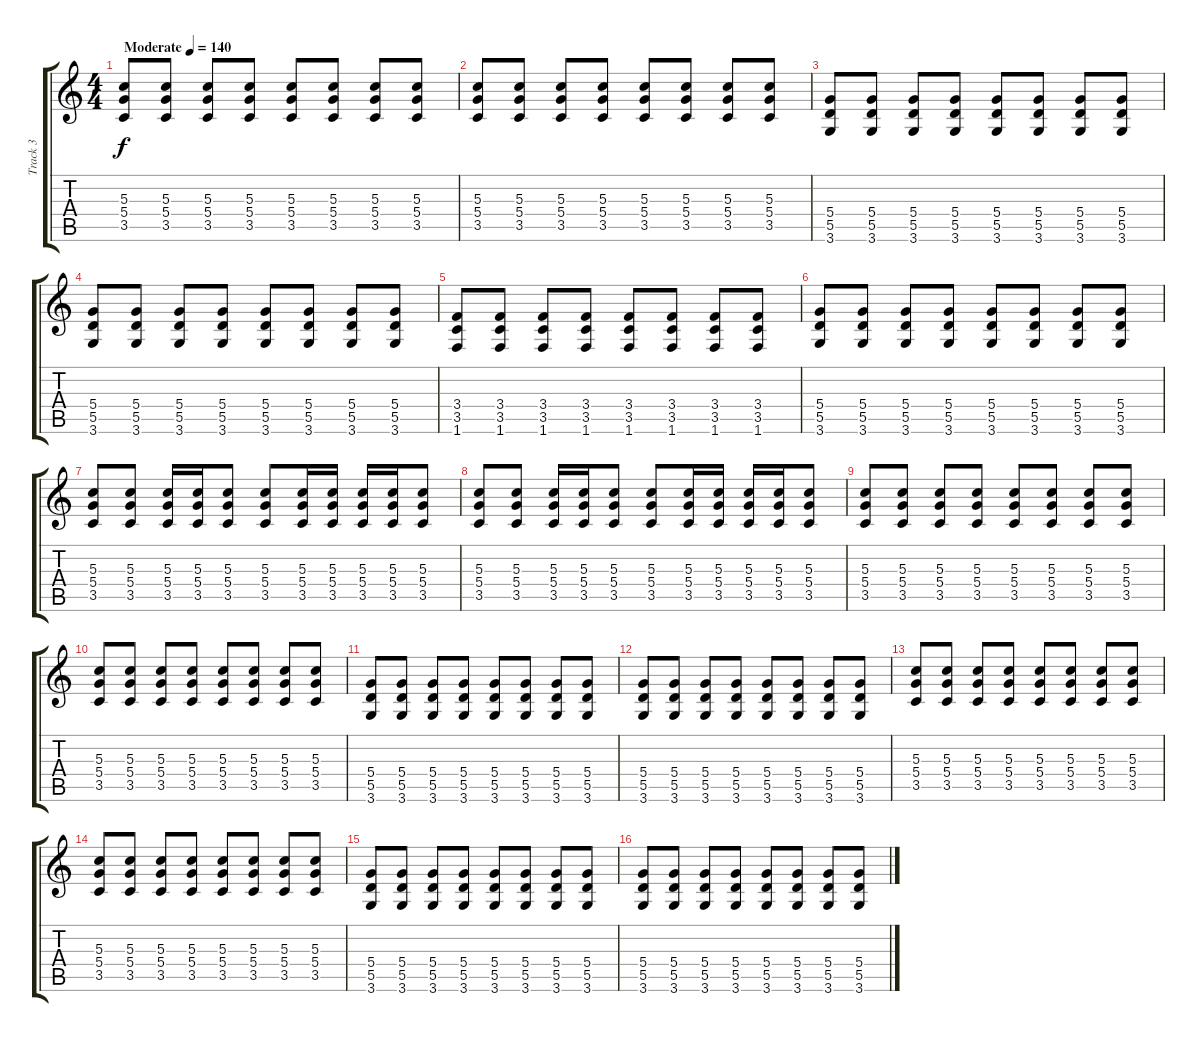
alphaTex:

\track ("Track 3" "Track 3") {instrument acousticguitarsteel}
\staff {score tabs}
\tuning (E4 B3 G3 D3 A2 E2) {hide}
\ts (4 4)
\tempo (140 "Moderate")
\clef g2
\ks c
(5.3 5.4 3.5).8{dy f instrument acousticguitarsteel} (5.3 5.4 3.5).8 (5.3 5.4 3.5).8 (5.3 5.4 3.5).8 (5.3 5.4 3.5).8 (5.3 5.4 3.5).8 (5.3 5.4 3.5).8 (5.3 5.4 3.5).8 |
(5.3 5.4 3.5).8 (5.3 5.4 3.5).8 (5.3 5.4 3.5).8 (5.3 5.4 3.5).8 (5.3 5.4 3.5).8 (5.3 5.4 3.5).8 (5.3 5.4 3.5).8 (5.3 5.4 3.5).8 |
(5.4 5.5 3.6).8 (5.4 5.5 3.6).8 (5.4 5.5 3.6).8 (5.4 5.5 3.6).8 (5.4 5.5 3.6).8 (5.4 5.5 3.6).8 (5.4 5.5 3.6).8 (5.4 5.5 3.6).8 |
(5.4 5.5 3.6).8 (5.4 5.5 3.6).8 (5.4 5.5 3.6).8 (5.4 5.5 3.6).8 (5.4 5.5 3.6).8 (5.4 5.5 3.6).8 (5.4 5.5 3.6).8 (5.4 5.5 3.6).8 |
(3.4 3.5 1.6).8 (3.4 3.5 1.6).8 (3.4 3.5 1.6).8 (3.4 3.5 1.6).8 (3.4 3.5 1.6).8 (3.4 3.5 1.6).8 (3.4 3.5 1.6).8 (3.4 3.5 1.6).8 |
(5.4 5.5 3.6).8 (5.4 5.5 3.6).8 (5.4 5.5 3.6).8 (5.4 5.5 3.6).8 (5.4 5.5 3.6).8 (5.4 5.5 3.6).8 (5.4 5.5 3.6).8 (5.4 5.5 3.6).8 |
(5.3 5.4 3.5).8 (5.3 5.4 3.5).8 (5.3 5.4 3.5).16 (5.3 5.4 3.5).16 (5.3 5.4 3.5).8 (5.3 5.4 3.5).8 (5.3 5.4 3.5).16 (5.3 5.4 3.5).16 (5.3 5.4 3.5).16 (5.3 5.4 3.5).16 (5.3 5.4 3.5).8 |
(5.3 5.4 3.5).8 (5.3 5.4 3.5).8 (5.3 5.4 3.5).16 (5.3 5.4 3.5).16 (5.3 5.4 3.5).8 (5.3 5.4 3.5).8 (5.3 5.4 3.5).16 (5.3 5.4 3.5).16 (5.3 5.4 3.5).16 (5.3 5.4 3.5).16 (5.3 5.4 3.5).8 |
(5.3 5.4 3.5).8 (5.3 5.4 3.5).8 (5.3 5.4 3.5).8 (5.3 5.4 3.5).8 (5.3 5.4 3.5).8 (5.3 5.4 3.5).8 (5.3 5.4 3.5).8 (5.3 5.4 3.5).8 |
(5.3 5.4 3.5).8 (5.3 5.4 3.5).8 (5.3 5.4 3.5).8 (5.3 5.4 3.5).8 (5.3 5.4 3.5).8 (5.3 5.4 3.5).8 (5.3 5.4 3.5).8 (5.3 5.4 3.5).8 |
(5.4 5.5 3.6).8 (5.4 5.5 3.6).8 (5.4 5.5 3.6).8 (5.4 5.5 3.6).8 (5.4 5.5 3.6).8 (5.4 5.5 3.6).8 (5.4 5.5 3.6).8 (5.4 5.5 3.6).8 |
(5.4 5.5 3.6).8 (5.4 5.5 3.6).8 (5.4 5.5 3.6).8 (5.4 5.5 3.6).8 (5.4 5.5 3.6).8 (5.4 5.5 3.6).8 (5.4 5.5 3.6).8 (5.4 5.5 3.6).8 |
(5.3 5.4 3.5).8 (5.3 5.4 3.5).8 (5.3 5.4 3.5).8 (5.3 5.4 3.5).8 (5.3 5.4 3.5).8 (5.3 5.4 3.5).8 (5.3 5.4 3.5).8 (5.3 5.4 3.5).8 |
(5.3 5.4 3.5).8 (5.3 5.4 3.5).8 (5.3 5.4 3.5).8 (5.3 5.4 3.5).8 (5.3 5.4 3.5).8 (5.3 5.4 3.5).8 (5.3 5.4 3.5).8 (5.3 5.4 3.5).8 |
(5.4 5.5 3.6).8 (5.4 5.5 3.6).8 (5.4 5.5 3.6).8 (5.4 5.5 3.6).8 (5.4 5.5 3.6).8 (5.4 5.5 3.6).8 (5.4 5.5 3.6).8 (5.4 5.5 3.6).8 |
(5.4 5.5 3.6).8 (5.4 5.5 3.6).8 (5.4 5.5 3.6).8 (5.4 5.5 3.6).8 (5.4 5.5 3.6).8 (5.4 5.5 3.6).8 (5.4 5.5 3.6).8 (5.4 5.5 3.6).8
